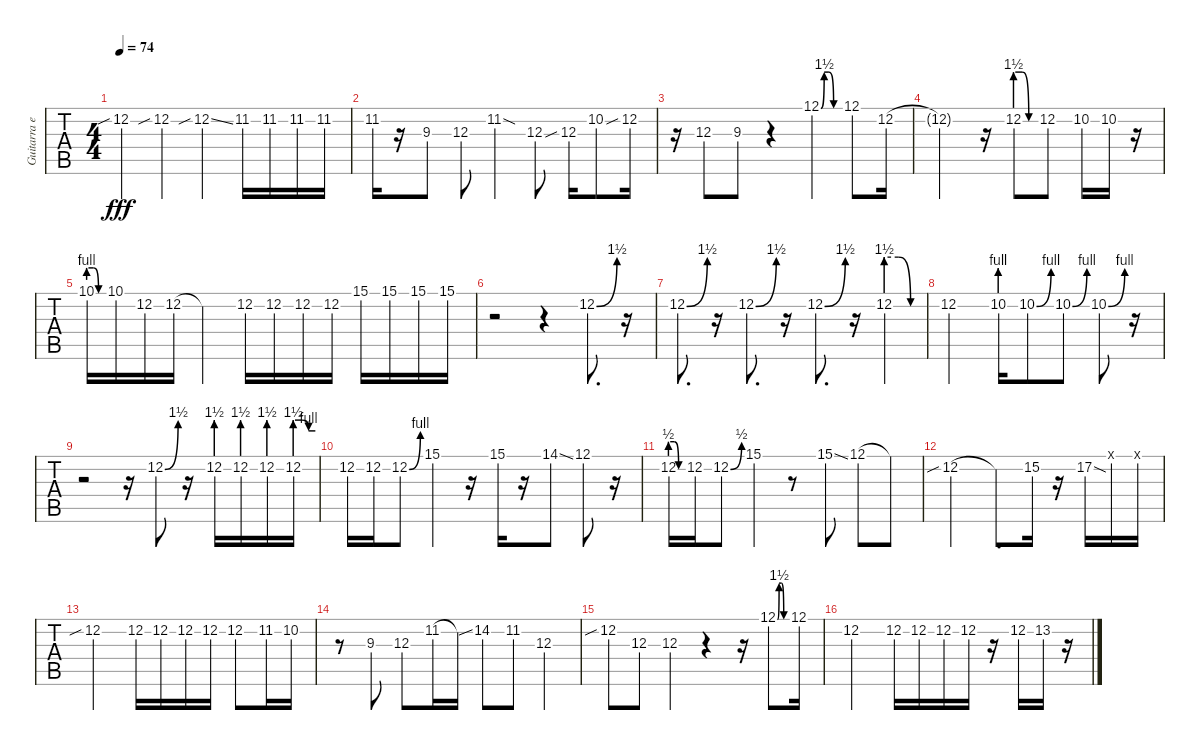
\track ("Guitarra eléctrica" "Guitarra e") {instrument distortionguitar}
\staff {tabs}
\tuning (E4 B3 G3 D3 A2 E2) {hide}
\ts (4 4)
\tempo 74
\clef g2
\ks g
12.2{sib}.4{dy fff} 12.2{sib}.4 12.2{sib ss}.4 11.2.16 11.2.16 11.2.16 11.2.16 |
11.2{st}.16 r.16 9.3.8 12.3.8 11.2{sod}.4 12.3.8 12.3{sib}.16 10.2{st}.8 12.2{sib}.16 |
r.16 12.3.8 9.3.8 r.4 12.1{be (custom 0 0 10 6 25 6 40 0 60 0)}.4 12.1.8 12.2.16 |
12.2{t}.2 r.16 12.2{be (custom 0 6 20 6 40 0 60 0)}.8 12.2.8 10.2.16 10.2.16 r.16 |
10.1{be (custom 0 4 20 4 40 0 60 0)}.16 10.1.16 12.2.16 12.2.16 12.2{t}.4 12.2.16 12.2.16 12.2.16 12.2.16 15.1.16{ot 8va} 15.1.16{ot 8va} 15.1.16{ot 8va} 15.1.16{ot 8va} |
r.2 r.4 12.2{be (bend 0 0 60 6)}.8{d} r.16 |
12.2{be (bend 0 0 60 6)}.8{d} r.16 12.2{be (bend 0 0 60 6)}.8{d} r.16 12.2{be (bend 0 0 60 6)}.8{d} r.16 12.2{be (custom 0 6 20 6 40 0 60 0)}.4 |
12.2.2 10.2{be (prebend 0 4 60 4)}.16 10.2{be (bend 0 0 60 4)}.8 10.2{be (bend 0 0 60 4)}.8 10.2{be (bend 0 0 60 4)}.8 r.16 |
r.2 r.16 12.2{be (bend 0 0 60 6)}.8 r.16 12.2{be (prebend 0 6 60 6)}.16 12.2{be (prebend 0 6 60 6)}.16 12.2{be (prebend 0 6 60 6)}.16 12.2{be (custom 0 6 20 6 40 4 60 4)}.16 |
12.2{be (hold 40 0 60 0)}.16 12.2.16 12.2{be (bend 0 0 60 4)}.8 15.1.4{ot 8va} r.16 15.1.16{ot 8va} r.16 14.1{ss}.8{ot 8va} 12.1.8 r.16 |
12.2{be (custom 0 2 20 2 40 0 60 0)}.16 12.2.16 12.2{be (bend 0 0 60 2)}.8 15.1.4{ot 8va} r.8 15.1{ss}.8{ot 8va} 12.1.8{ot 8va} 12.1{t}.8{ot 8va} |
12.2{sib}.2 12.2{t}.8{d} 15.2.16{ot 8va} r.16 17.2{sod}.16{ot 8va} 17.1{x}.16{ot 8va} 17.1{x}.16{ot 8va} |
12.2{sib}.2 12.2.16 12.2.16 12.2.16 12.2.16 12.2.8 11.2.16 10.2.16 |
r.8 9.3.8 12.3.8 11.2.16 11.2{ss t}.16 14.2.8 11.2.8 12.3.4 |
12.2{sib}.8 12.3.8 12.3.4 r.4 r.16 12.1{be (custom 0 0 10 6 25 6 40 0 60 0)}.8 12.1.16 |
12.2.2 12.2.16 12.2.16 12.2.16 12.2{st}.16 r.16 12.2.16 13.2.16 r.16
